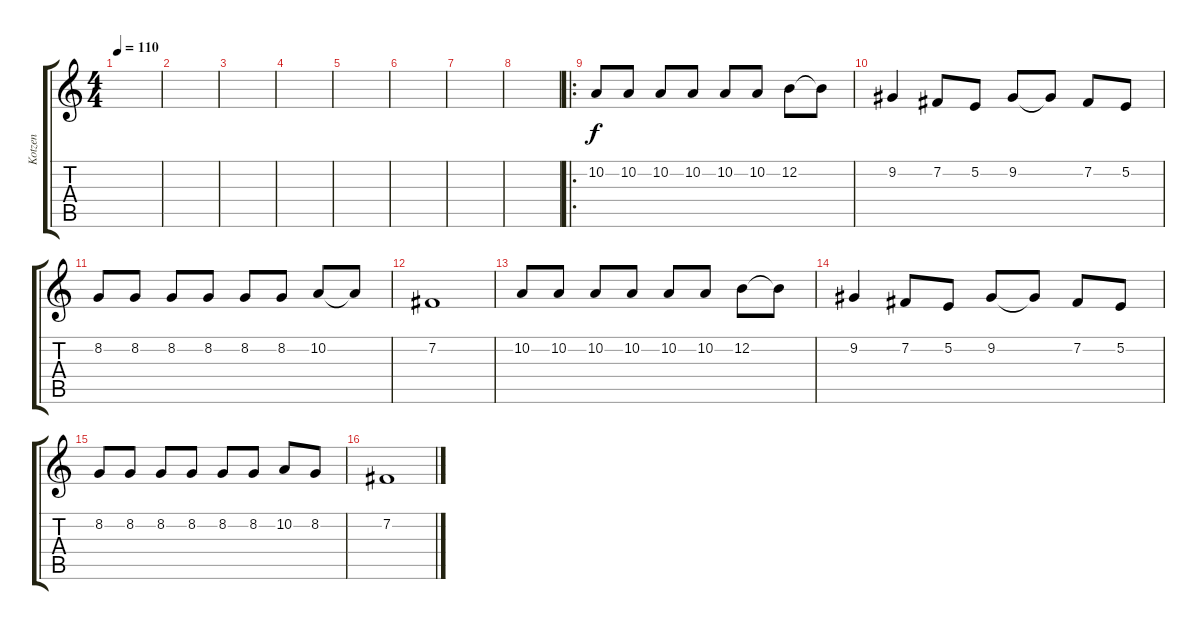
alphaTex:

\track ("Kotzen" "Kotzen") {instrument stringensemble1}
\staff {score tabs}
\tuning (E4 B3 G3 D3 A2 E2) {hide}
\ts (4 4)
\tempo 110
\clef g2
\ks c
|
|
|
|
|
|
|
|
\ro
10.2.8 10.2.8 10.2.8 10.2.8 10.2.8 10.2.8 12.2.8 12.2{t}.8 |
9.2.4 7.2.8 5.2.8 9.2.8 9.2{t}.8 7.2.8 5.2.8 |
8.2.8 8.2.8 8.2.8 8.2.8 8.2.8 8.2.8 10.2.8 10.2{t}.8 |
7.2.1 |
10.2.8 10.2.8 10.2.8 10.2.8 10.2.8 10.2.8 12.2.8 12.2{t}.8 |
9.2.4 7.2.8 5.2.8 9.2.8 9.2{t}.8 7.2.8 5.2.8 |
8.2.8 8.2.8 8.2.8 8.2.8 8.2.8 8.2.8 10.2.8 8.2.8 |
7.2.1
